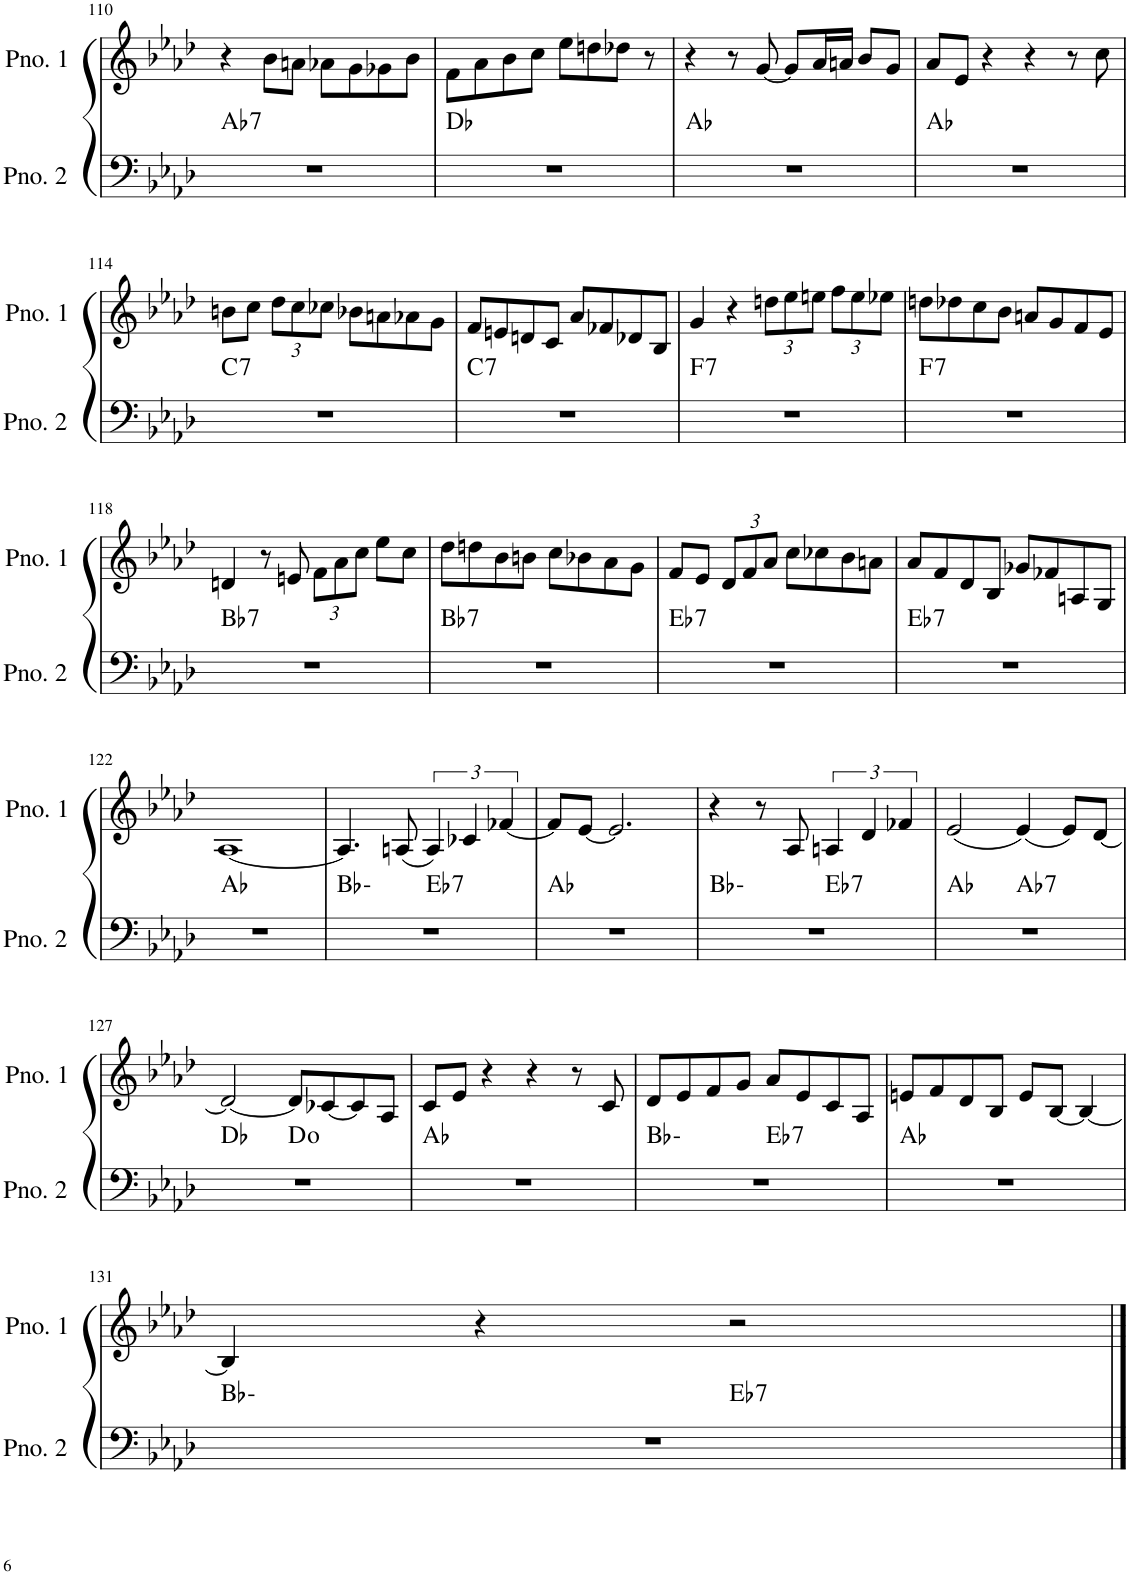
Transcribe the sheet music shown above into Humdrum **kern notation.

**kern	**harte	**kern
*part2	*part2	*part1
*staff2	*	*staff1
*I"ピアノ 2	*	*I"ピアノ 1
!!LO:PB:g=z
*clefF4	*	*clefG2
*k[b-e-a-d-]	*	*k[b-e-a-d-]
*M4/4	*	*M4/4
=110	=110	=110
!	!LO:H:kt=7	!
1r	Ab:7	4r
.	.	8b-\L
.	.	8an\J
.	.	8a-X\L
.	.	8g\
.	.	8g-X\
.	.	8b-\J
=111	=111	=111
1r	Db:maj	8f\L
.	.	8a-\
.	.	8b-\
.	.	8cc\J
.	.	8ee-\L
.	.	8ddn\
.	.	8dd-X\J
.	.	8r
=112	=112	=112
1r	Ab:maj	4r
.	.	8r
.	.	[8g/
.	.	8g/L]
.	.	16a-/L
.	.	16an/JJ
.	.	8b-/L
.	.	8g/J
=113	=113	=113
1r	Ab:maj	8a-/L
.	.	8e-/J
.	.	4r
.	.	4r
.	.	8r
.	.	8cc\
!!LO:LB:g=z
=114	=114	=114
!	!LO:H:kt=7	!
1r	C:7	8bn\L
.	.	8cc\J
*	*	*Xbrackettup
.	.	12dd-\L
.	.	12cc\
.	.	12cc-X\J
.	.	8b-X\L
.	.	8an\
.	.	8a-X\
.	.	8g\J
=115	=115	=115
!	!LO:H:kt=7	!
1r	C:7	8f/L
.	.	8en/
.	.	8dn/
.	.	8c/J
.	.	8a-/L
.	.	8f-X/
.	.	8d-X/
.	.	8B-/J
=116	=116	=116
!	!LO:H:kt=7	!
1r	F:7	4g/
.	.	4r
.	.	12ddn\L
.	.	12ee-\
.	.	12een\J
.	.	12ff\L
.	.	12ee\
.	.	12ee-X\J
=117	=117	=117
!	!LO:H:kt=7	!
1r	F:7	8ddn\L
.	.	8dd-X\
.	.	8cc\
.	.	8b-\J
.	.	8an/L
.	.	8g/
.	.	8f/
.	.	8e-/J
!!LO:LB:g=z
=118	=118	=118
!	!LO:H:kt=7	!
1r	Bb:7	4dn/
.	.	8r
.	.	8en/
.	.	12f\L
.	.	12a-\
.	.	12cc\J
.	.	8ee-\L
.	.	8cc\J
=119	=119	=119
!	!LO:H:kt=7	!
1r	Bb:7	8dd-\L
.	.	8ddn\
.	.	8b-\
.	.	8bn\J
.	.	8cc\L
.	.	8b-X\
.	.	8a-\
.	.	8g\J
=120	=120	=120
!	!LO:H:kt=7	!
1r	Eb:7	8f/L
.	.	8e-/J
.	.	12d-/L
.	.	12f/
.	.	12a-/J
.	.	8cc\L
.	.	8cc-X\
.	.	8b-\
.	.	8an\J
=121	=121	=121
!	!LO:H:kt=7	!
1r	Eb:7	8a-/L
.	.	8f/
.	.	8d-/
.	.	8B-/J
.	.	8g-X/L
.	.	8f-X/
.	.	8An/
.	.	8G/J
!!LO:LB:g=z
=122	=122	=122
1r	Ab:maj	[1A-
=123	=123	=123
*^	*	*
1r	2ryy	Bb:min	4.A-/]
.	.	.	(8An/
*	*	*	*brackettup
!	!	!LO:H:kt=7	!
.	2ryy	Eb:7	6A/)
.	.	.	6c-X/
.	.	.	[6f-X/
*v	*v	*	*
=124	=124	=124
1r	Ab:maj	8f-/L]
.	.	[8e-/J
.	.	2.e-/]
=125	=125	=125
*^	*	*
1r	2ryy	Bb:min	4r
.	.	.	8r
.	.	.	8A-/
!	!	!LO:H:kt=7	!
.	2ryy	Eb:7	6An/
.	.	.	6d-/
.	.	.	6f-X/
=126	=126	=126	=126
1r	2ryy	Ab:maj	(2e-/
!	!	!LO:H:kt=7	!
.	2ryy	Ab:7	(4e-/)
.	.	.	8e-/L)
.	.	.	[8d-/J
!!LO:LB:g=z
=127	=127	=127	=127
1r	2ryy	Db:maj	2d-/_
.	2ryy	D:dim	8d-/L]
.	.	.	[8c-X/
.	.	.	8c-/]
.	.	.	8A-/J
*v	*v	*	*
=128	=128	=128
1r	Ab:maj	8c/L
.	.	8e-/J
.	.	4r
.	.	4r
.	.	8r
.	.	8c/
=129	=129	=129
*^	*	*
1r	2ryy	Bb:min	8d-/L
.	.	.	8e-/
.	.	.	8f/
.	.	.	8g/J
!	!	!LO:H:kt=7	!
.	2ryy	Eb:7	8a-/L
.	.	.	8e-/
.	.	.	8c/
.	.	.	8A-/J
*v	*v	*	*
=130	=130	=130
1r	Ab:maj	8en/L
.	.	8f/
.	.	8d-/
.	.	8B-/J
.	.	8e/L
.	.	[8B-/J
.	.	4B-/_
!!LO:LB:g=z
=131	=131	=131
*^	*	*
1r	2ryy	Bb:min	4B-/]
.	.	.	4r
!	!	!LO:H:kt=7	!
.	2ryy	Eb:7	2r
*v	*v	*	*
==	==	==
*-	*-	*-
